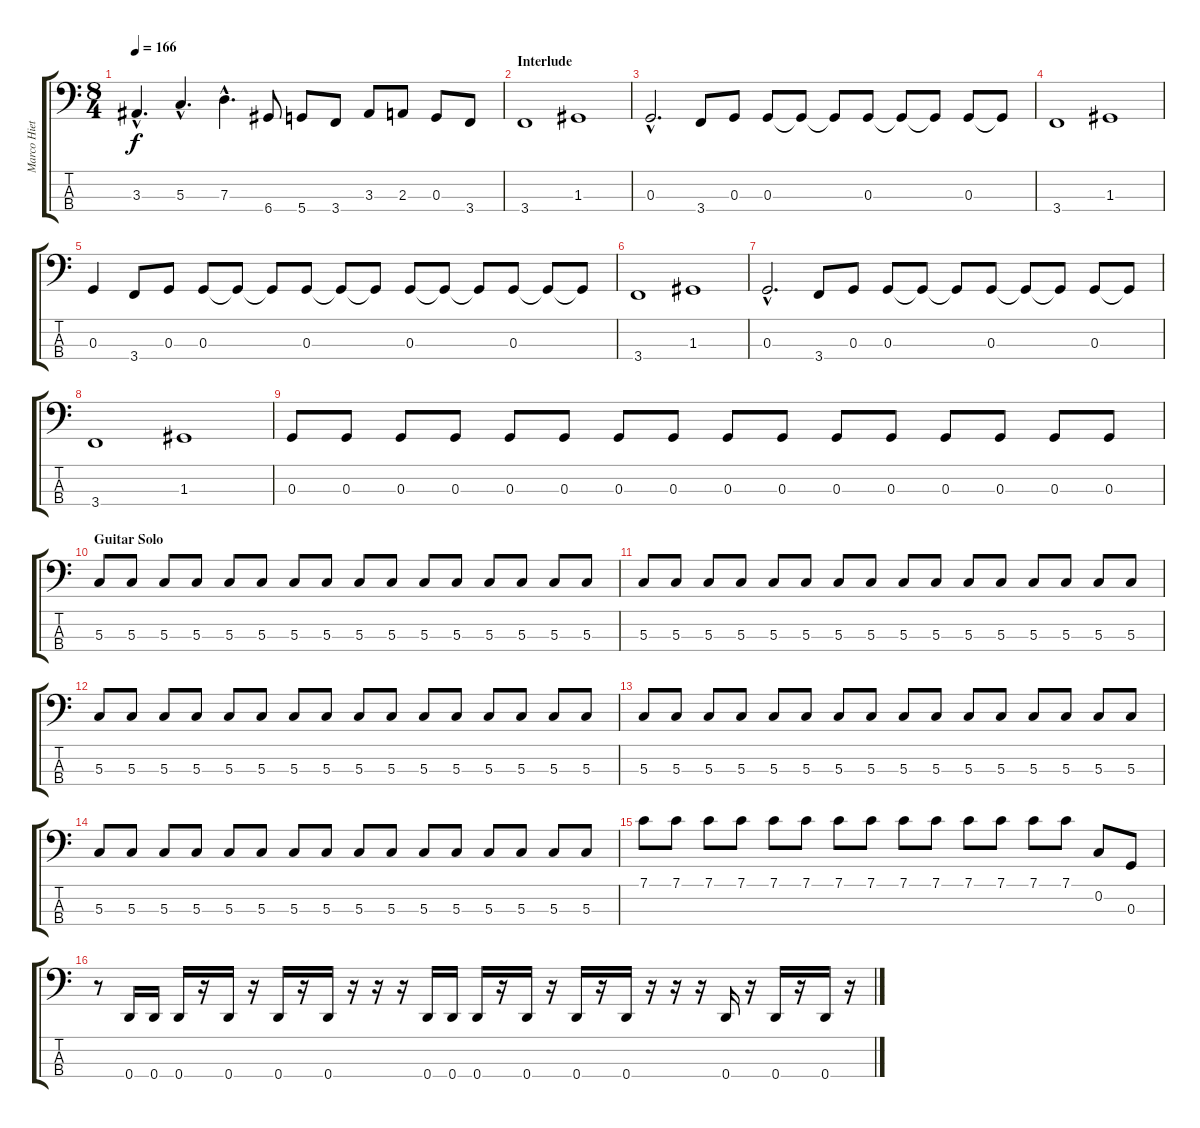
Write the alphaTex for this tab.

\track ("Marco Hietala - bass" "Marco Hiet") {instrument electricbassfinger}
\staff {score tabs}
\tuning (F2 C2 G1 D1) {hide}
\ts (8 4)
\tempo 166
\clef f4
\ks c
3.3{hac}.4{d dy f} 5.3{hac}.4{d} 7.3{hac}.4{d} 6.4.8 5.4.8 3.4.8 3.3.8 2.3.8 0.3.8 3.4.8 |
\section ("" "Interlude")
3.4.1 1.3.1 |
0.3{hac}.2{d} 3.4.8 0.3.8 0.3.8 0.3{t}.8 0.3{t}.8 0.3.8 0.3{t}.8 0.3{t}.8 0.3.8 0.3{t}.8 |
3.4.1 1.3.1 |
0.3.4 3.4.8 0.3.8 0.3.8 0.3{t}.8 0.3{t}.8 0.3.8 0.3{t}.8 0.3{t}.8 0.3.8 0.3{t}.8 0.3{t}.8 0.3.8 0.3{t}.8 0.3{t}.8 |
3.4.1 1.3.1 |
0.3{hac}.2{d} 3.4.8 0.3.8 0.3.8 0.3{t}.8 0.3{t}.8 0.3.8 0.3{t}.8 0.3{t}.8 0.3.8 0.3{t}.8 |
3.4.1 1.3.1 |
0.3.8 0.3.8 0.3.8 0.3.8 0.3.8 0.3.8 0.3.8 0.3.8 0.3.8 0.3.8 0.3.8 0.3.8 0.3.8 0.3.8 0.3.8 0.3.8 |
\section ("" "Guitar Solo")
5.3.8 5.3.8 5.3.8 5.3.8 5.3.8 5.3.8 5.3.8 5.3.8 5.3.8 5.3.8 5.3.8 5.3.8 5.3.8 5.3.8 5.3.8 5.3.8 |
5.3.8 5.3.8 5.3.8 5.3.8 5.3.8 5.3.8 5.3.8 5.3.8 5.3.8 5.3.8 5.3.8 5.3.8 5.3.8 5.3.8 5.3.8 5.3.8 |
5.3.8 5.3.8 5.3.8 5.3.8 5.3.8 5.3.8 5.3.8 5.3.8 5.3.8 5.3.8 5.3.8 5.3.8 5.3.8 5.3.8 5.3.8 5.3.8 |
5.3.8 5.3.8 5.3.8 5.3.8 5.3.8 5.3.8 5.3.8 5.3.8 5.3.8 5.3.8 5.3.8 5.3.8 5.3.8 5.3.8 5.3.8 5.3.8 |
5.3.8 5.3.8 5.3.8 5.3.8 5.3.8 5.3.8 5.3.8 5.3.8 5.3.8 5.3.8 5.3.8 5.3.8 5.3.8 5.3.8 5.3.8 5.3.8 |
7.1.8 7.1.8 7.1.8 7.1.8 7.1.8 7.1.8 7.1.8 7.1.8 7.1.8 7.1.8 7.1.8 7.1.8 7.1.8 7.1.8 0.2.8 0.3.8 |
r.8 0.4.16 0.4.16 0.4.16 r.16 0.4.16 r.16 0.4.16 r.16 0.4.16 r.16 r.16 r.16 0.4.16 0.4.16 0.4.16 r.16 0.4.16 r.16 0.4.16 r.16 0.4.16 r.16 r.16 r.16 0.4.16 r.16 0.4.16 r.16 0.4.16 r.16
